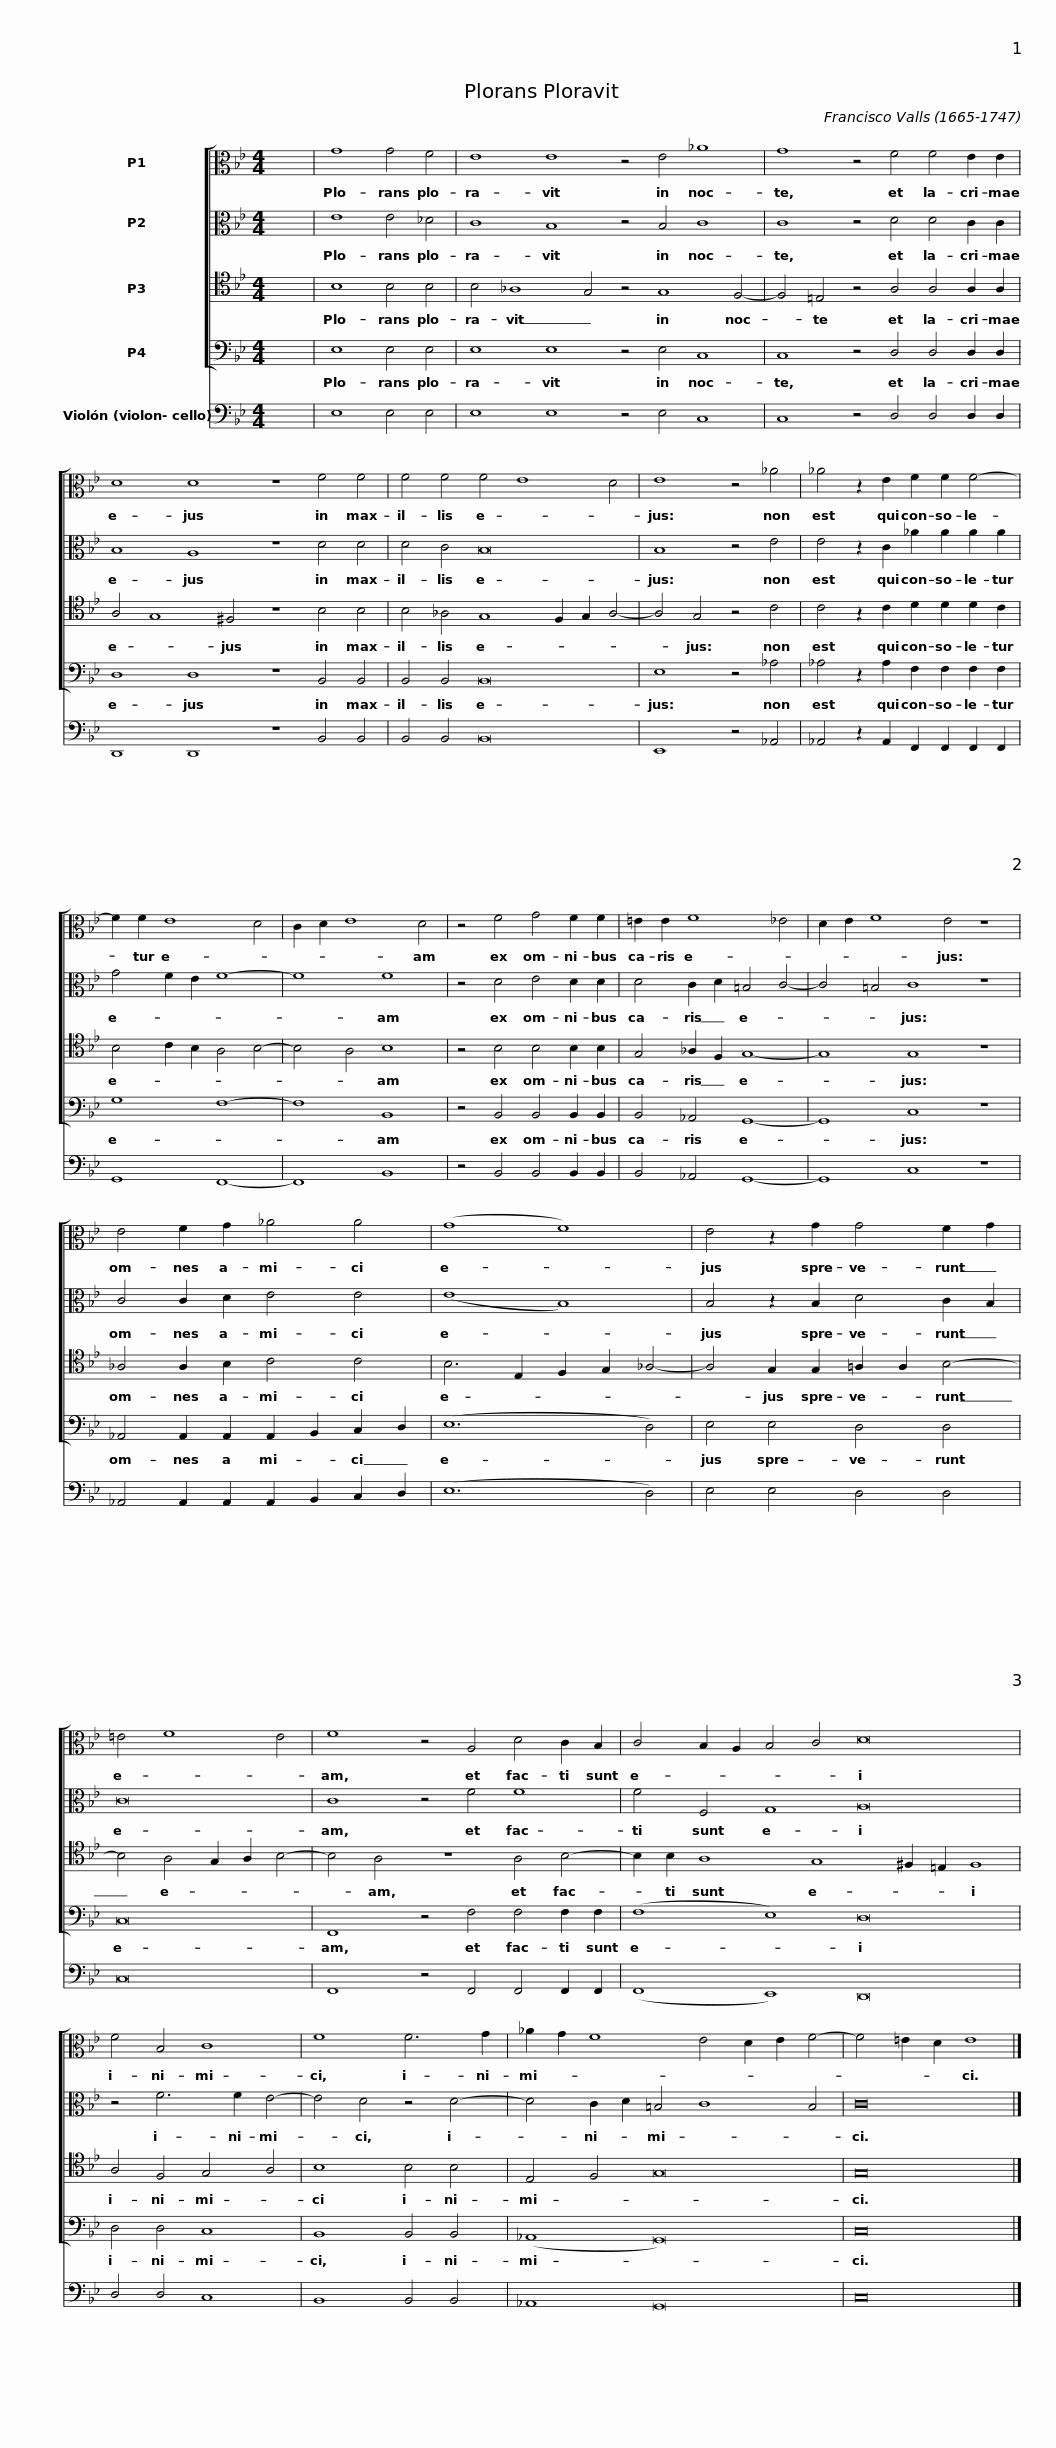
X:1
%%score [ 1 2 3 4 ] 5
L:1/8
M:4/4
I:linebreak $
K:Bb
V:1 alto
V:2 alto
V:3 tenor transpose=-12
V:4 bass
V:5 bass
V:1
 x8 | G8 G4 F4 | E8 E8 z4 E4 _A8 |$ G8 z4 F4 F4 E2 E2 |$ D8 D8 z8 F4 F4 | %5
 F4 F4 F4 E8 D4 | E8 z4 _A4 |$ _A4 z2 E2 F2 F2 F4- | F2 F2 E8 D4 | C2 D2 E8 D4 | %10
 z4 F4 G4 F2 F2 |$ =E2 E2 F8 _E4 | D2 E2 F8 E4 z8 | E4 F2 G2 _A4 A4 | (G8 F8) |$ %15
 E4 z2 G2 G4 F2 G2 | =E4 F8 E4 | F8 z4 A,4 D4 C2 B,2 |$ C4 B,2 A,2 B,4 C4 D16 |$ F4 B,4 C8 | %20
 F8 F6 G2 | _A2 G2 F8 E4 D2 E2 F4- | F4 =E2 D2 E8 |] %23
V:2
 x8 | E8 E4 _D4 | C8 B,8 z4 B,4 C8 |$ C8 z4 D4 D4 C2 C2 |$ B,8 A,8 z8 D4 D4 | %5
 D4 C4 B,16 | B,8 z4 E4 |$ E4 z2 C2 _A2 A2 A2 A2 | G4 F2 E2 F8- | F8 F8 | %10
 z4 D4 E4 D2 D2 |$ D4 C2 D2 =B,4 C4- | C4 =B,4 C8 z8 | C4 C2 D2 E4 E4 | (E8 B,8) |$ %15
 B,4 z2 B,2 D4 C2 B,2 | C16 | C8 z4 F4 F8 |$ F4 F,4 G,8 A,16 |$ z4 F6 F2 E4- | %20
 E4 D4 z4 D4- | D4 C2 D2 =B,4 C8 B,4 | C16 |] %23
V:3
 x8 | B,8 B,4 B,4 | B,4 _A,8 G,4 z4 G,8 F,4- |$ F,4 =E,4 z4 A,4 A,4 A,2 A,2 |$ A,4 G,8 ^F,4 z8 B,4 B,4 | %5
 B,4 _A,4 G,8 F,2 G,2 A,4- | A,4 G,4 z4 C4 |$ C4 z2 C2 D2 D2 D2 C2 | B,4 C2 B,2 A,4 B,4- | B,4 A,4 B,8 | %10
 z4 B,4 B,4 B,2 B,2 |$ G,4 _A,2 F,2 G,8- | G,8 G,8 z8 | _A,4 A,2 B,2 C4 C4 | B,6 E,2 F,2 G,2 _A,4- |$ %15
 A,4 G,2 G,2 =A,2 A,2 B,4- | B,4 A,4 G,2 A,2 B,4- | B,4 A,4 z8 A,4 B,4- |$ B,2 B,2 A,8 G,8 ^F,2 =E,2 F,8 |$ A,4 F,4 G,4 A,4 | %20
 B,8 B,4 B,4 | E,4 F,4 G,16 | G,16 |] %23
V:4
 x8 | E,8 E,4 E,4 | E,8 E,8 z4 E,4 C,8 |$ C,8 z4 D,4 D,4 D,2 D,2 |$ D,8 D,8 z8 B,,4 B,,4 | %5
 B,,4 B,,4 B,,16 | E,8 z4 _A,4 |$ _A,4 z2 A,2 F,2 F,2 F,2 F,2 | G,8 F,8- | F,8 B,,8 | %10
 z4 B,,4 B,,4 B,,2 B,,2 |$ B,,4 _A,,4 G,,8- | G,,8 C,8 z8 | _A,,4 A,,2 A,,2 A,,2 B,,2 C,2 D,2 | (E,12 D,4) |$ %15
 E,4 E,4 D,4 D,4 | C,16 | F,,8 z4 F,4 F,4 F,2 F,2 |$ (F,8 E,8) D,16 |$ D,4 D,4 C,8 | %20
 B,,8 B,,4 B,,4 | (_A,,8 G,,16) | C,16 |] %23
V:5
 x8 | E,8 E,4 E,4 | E,8 E,8 z4 E,4 C,8 |$ C,8 z4 D,4 D,4 D,2 D,2 |$ D,,8 D,,8 z8 B,,4 B,,4 | %5
 B,,4 B,,4 B,,16 | E,,8 z4 _A,,4 |$ _A,,4 z2 A,,2 F,,2 F,,2 F,,2 F,,2 | G,,8 F,,8- | F,,8 B,,8 | %10
 z4 B,,4 B,,4 B,,2 B,,2 |$ B,,4 _A,,4 G,,8- | G,,8 C,8 z8 | _A,,4 A,,2 A,,2 A,,2 B,,2 C,2 D,2 | (E,12 D,4) |$ %15
 E,4 E,4 D,4 D,4 | C,16 | F,,8 z4 F,,4 F,,4 F,,2 F,,2 |$ (F,,8 E,,8) D,,16 |$ D,4 D,4 C,8 | %20
 B,,8 B,,4 B,,4 | _A,,8 G,,16 | C,16 |] %23
